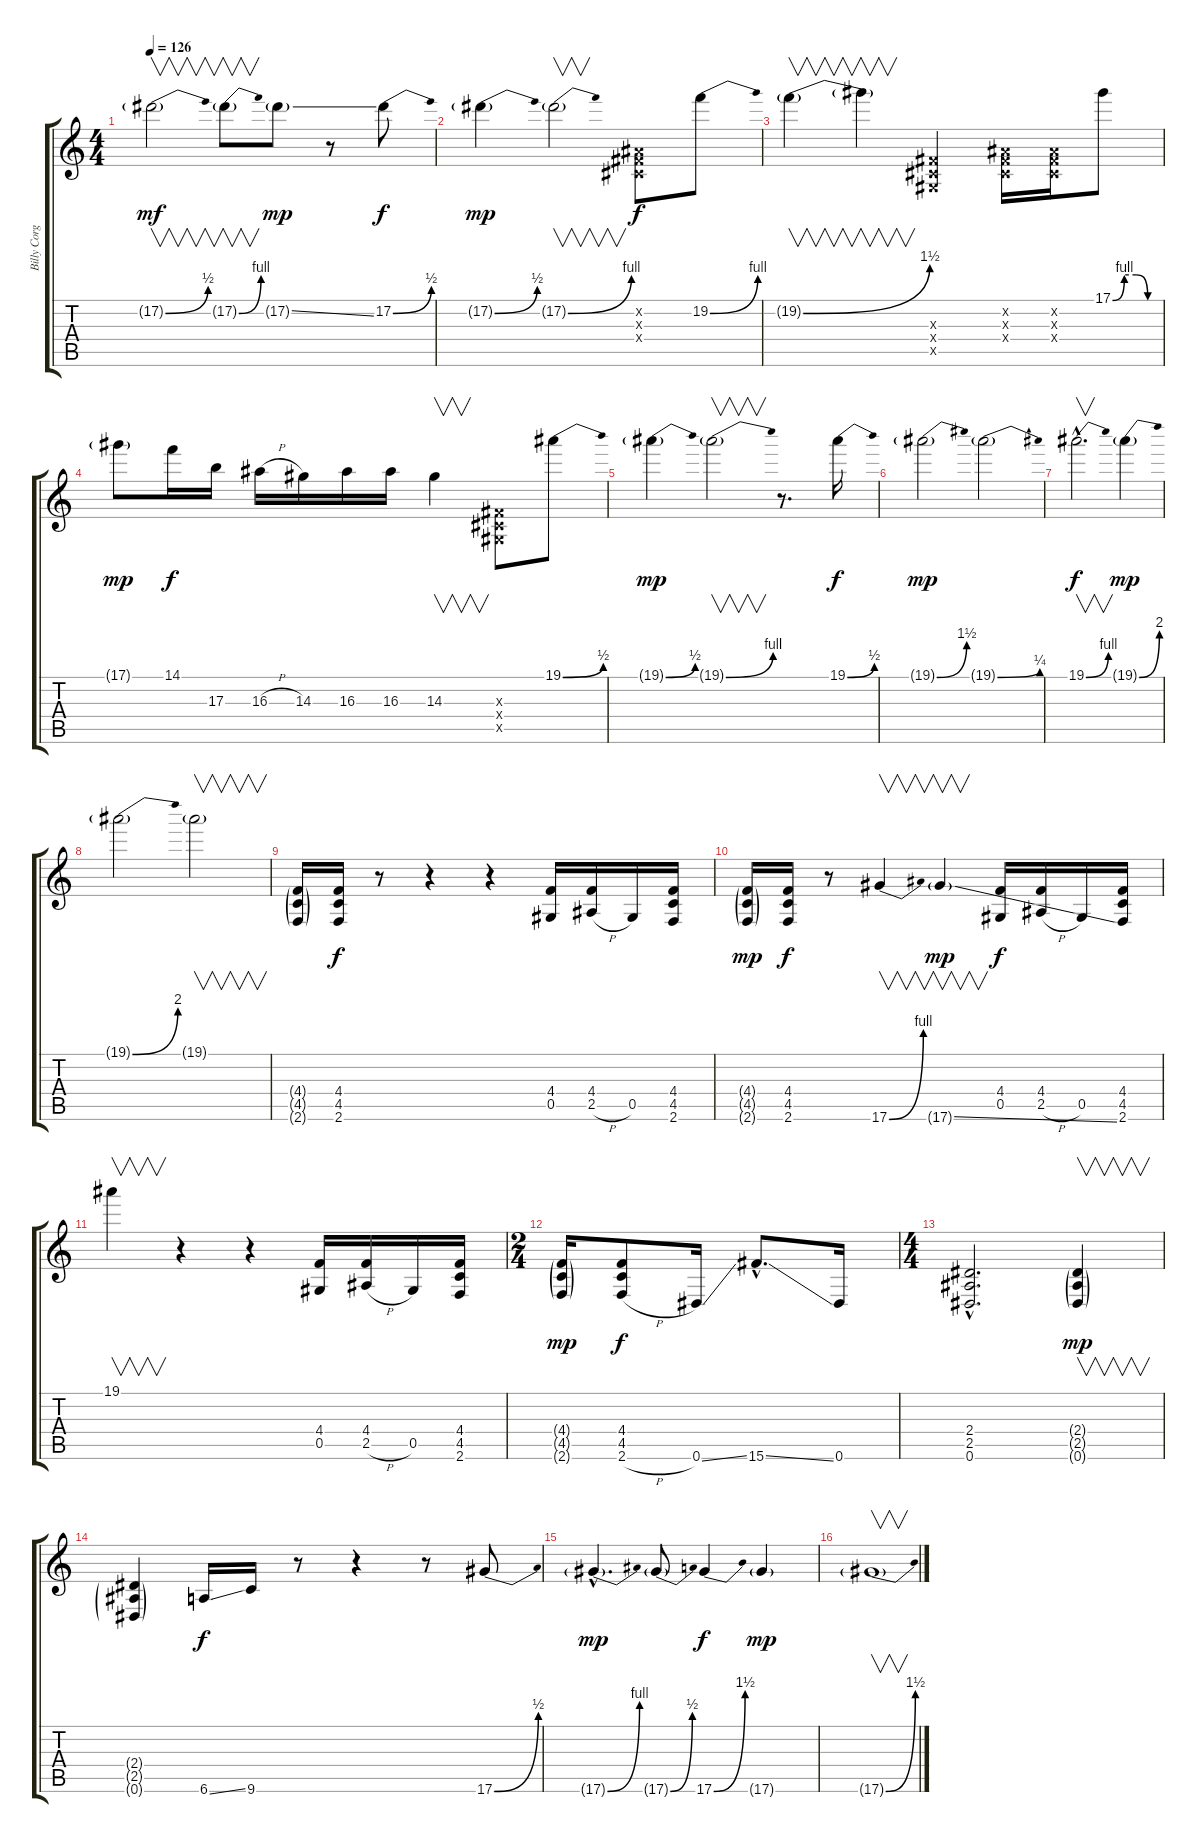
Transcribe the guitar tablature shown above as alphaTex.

\track ("Billy Corgan" "Billy Corg") {instrument overdrivenguitar}
\staff {score tabs}
\tuning (Eb4 Bb3 Gb3 Db3 Ab2 Eb2) {hide}
\ts (4 4)
\tempo 126
\clef g2
\ks c
17.2{be (bend 0 0 60 2) g}.2{v dy mf} 17.2{be (bend 0 0 60 4) g}.8{v} 17.2{ss g}.8{dy mp} r.8 17.2{be (bend 0 0 60 2)}.8{dy f} |
17.2{be (bend 0 0 60 2) g}.4{dy mp} 17.2{be (bend 0 0 60 4) g}.2{v} (0.2{x} 0.3{x} 0.4{x}).8{dy f} 19.2{be (bend 0 0 60 4)}.8 |
19.2{be (bend 0 0 60 6) g}.4{v} 19.2{t}.4{v} (0.3{x} 0.4{x} 0.5{x}).4 (0.2{x} 0.3{x} 0.4{x}).16 (0.2{x} 0.3{x} 0.4{x}).16 17.1{be (custom 0 0 15 4 30 4 45 0 60 0)}.8 |
17.1{g}.8{dy mp} 14.1.16{dy f} 17.3.16 16.3{h}.16 14.3.16 16.3.16 16.3.16 14.3.4{v} (0.3{x} 0.4{x} 0.5{x}).8 19.1{be (bend 0 0 60 2)}.8 |
19.1{be (bend 0 0 60 2) g}.4{dy mp} 19.1{be (bend 0 0 60 4) g}.2{v} r.8{d} 19.1{be (bend 0 0 60 2)}.16{dy f} |
19.1{be (bend 0 0 60 6) g}.2{dy mp} 19.1{be (bend 0 0 60 1) g}.2 |
19.1{be (bend 0 0 60 4) hac}.2{v d dy f} 19.1{be (bend 0 0 60 8) g}.4{dy mp} |
19.1{be (bend 0 0 60 8) g}.2 19.1{g}.2{v} |
(4.4{g} 4.5{g} 2.6{g}).16 (4.4 4.5 2.6).16{dy f} r.8 r.4 r.4 (4.4 0.5).16 (4.4 2.5{h}).16 0.5.16 (4.4 4.5 2.6).16 |
(4.4{g} 4.5{g} 2.6{g}).16{dy mp} (4.4 4.5 2.6).16{dy f} r.8 17.6{be (bend 0 0 60 4)}.4{v} 17.6{ss g}.4{v dy mp} (4.4 0.5).16{dy f} (4.4 2.5{h}).16 0.5.16 (4.4 4.5 2.6).16 |
19.1.4{v} r.4 r.4 (4.4 0.5).16 (4.4 2.5{h}).16 0.5.16 (4.4 4.5 2.6).16 |
\ts (2 4)
(4.4{g} 4.5{g} 2.6{g}).16{dy mp} (4.4 4.5 2.6{h}).8{dy f} 0.6{ss}.16 15.6{ss hac}.8{d} 0.6.16 |
\ts (4 4)
(2.4{hac} 2.5{hac} 0.6{hac}).2{d} (2.4{g} 2.5{g} 0.6{g}).4{v dy mp} |
(2.4{g} 2.5{g} 0.6{g}).4 6.6{ss}.16{dy f} 9.6.16 r.8 r.4 r.8 17.6{be (bend 0 0 60 2)}.8 |
17.6{be (bend 0 0 60 4) g hac}.4{d dy mp} 17.6{be (bend 0 0 60 2) g}.8 17.6{be (bend 0 0 60 6)}.4{dy f} 17.6{g}.4{dy mp} |
17.6{be (bend 0 0 60 6) g}.1{v}
